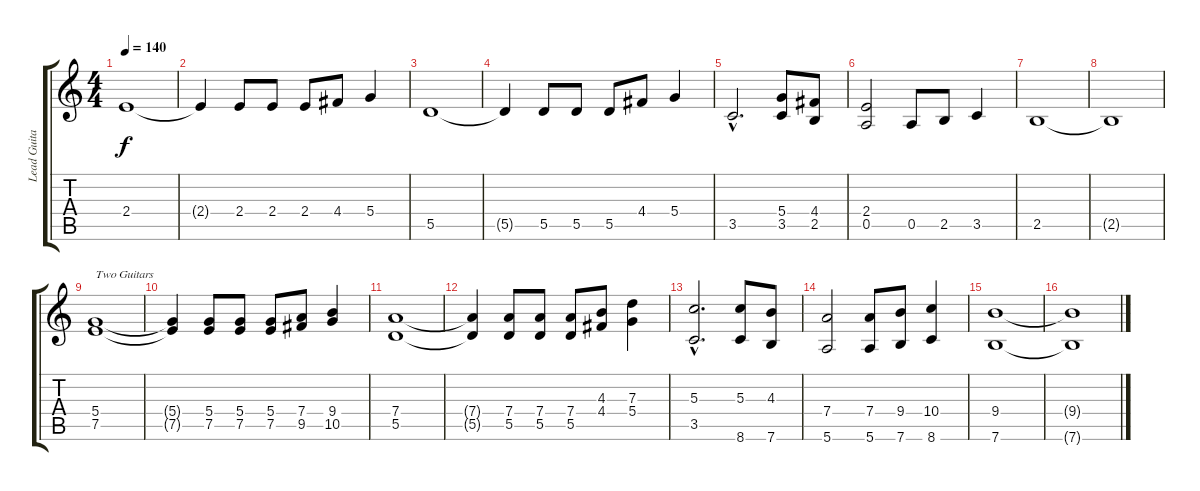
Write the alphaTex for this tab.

\track ("Lead Guitar" "Lead Guita") {instrument distortionguitar}
\staff {score tabs}
\tuning (E4 B3 G3 D3 A2 E2) {hide}
\ts (4 4)
\tempo 140
\clef g2
\ks c
2.4.1{dy f instrument distortionguitar} |
2.4{t}.4 2.4.8 2.4.8 2.4.8 4.4.8 5.4.4 |
5.5.1 |
5.5{t}.4 5.5.8 5.5.8 5.5.8 4.4.8 5.4.4 |
3.5{hac}.2{d} (5.4 3.5).8 (4.4 2.5).8 |
(2.4 0.5).2 0.5.8 2.5.8 3.5.4 |
2.5.1 |
2.5{t}.1 |
(5.4 7.5).1{txt "Two Guitars"} |
(5.4{t} 7.5{t}).4 (5.4 7.5).8 (5.4 7.5).8 (5.4 7.5).8 (7.4 9.5).8 (9.4 10.5).4 |
(7.4 5.5).1 |
(7.4{t} 5.5{t}).4 (7.4 5.5).8 (7.4 5.5).8 (7.4 5.5).8 (4.3 4.4).8 (7.3 5.4).4 |
(5.3{hac} 3.5{hac}).2{d} (5.3 8.6).8 (4.3 7.6).8 |
(7.4 5.6).2 (7.4 5.6).8 (9.4 7.6).8 (10.4 8.6).4 |
(9.4 7.6).1 |
(9.4{t} 7.6{t}).1
